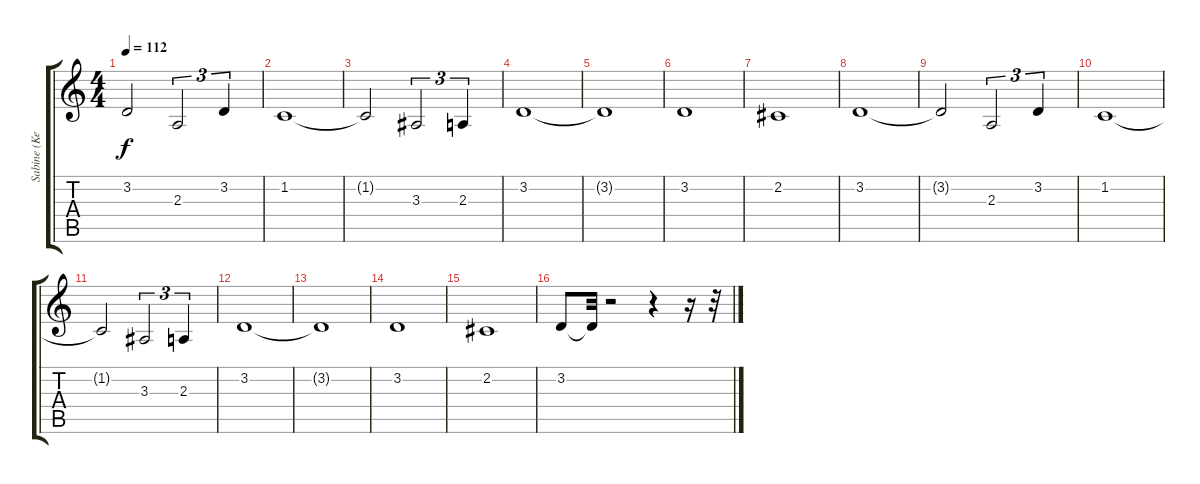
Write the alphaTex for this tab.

\track ("Sabine (KeybMid)" "Sabine (Ke") {instrument stringensemble1}
\staff {score tabs}
\tuning (E4 B3 G3 D3 A2 E2) {hide}
\ts (4 4)
\tempo 112
\clef g2
\ks c
3.2{t}.2{dy f} 2.3.2{tu (3 2)} 3.2.4{tu (3 2)} |
1.2.1 |
1.2{t}.2 3.3.2{tu (3 2)} 2.3.4{tu (3 2)} |
3.2.1 |
3.2{t}.1 |
3.2.1 |
2.2.1 |
3.2.1 |
3.2{t}.2 2.3.2{tu (3 2)} 3.2.4{tu (3 2)} |
1.2.1 |
1.2{t}.2 3.3.2{tu (3 2)} 2.3.4{tu (3 2)} |
3.2.1 |
3.2{t}.1 |
3.2.1 |
2.2.1 |
3.2.8 3.2{t}.32 r.2 r.4 r.16 r.32
